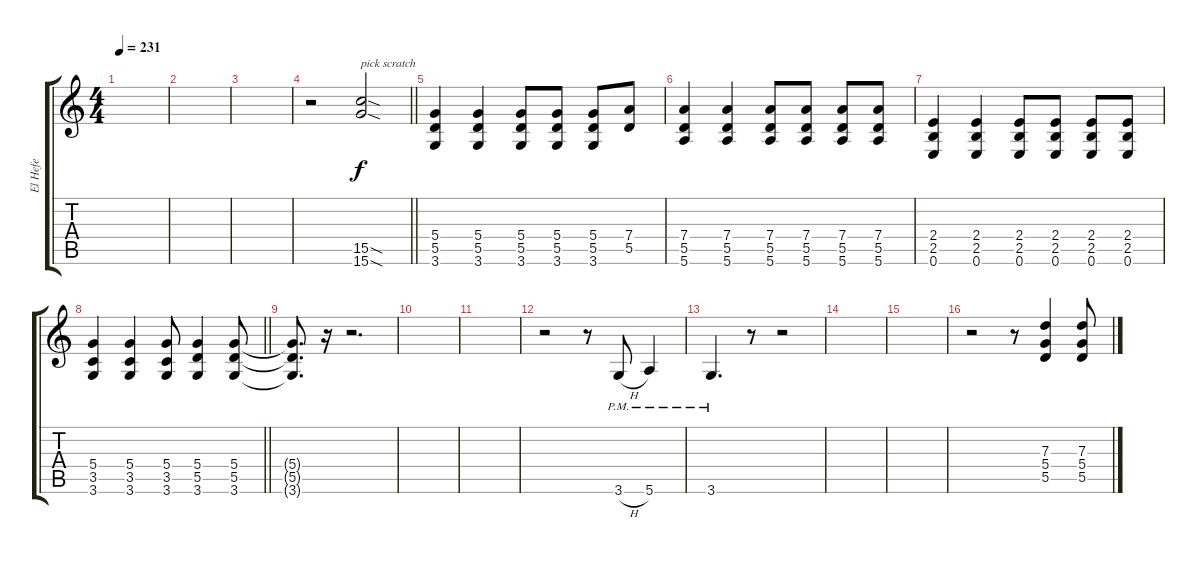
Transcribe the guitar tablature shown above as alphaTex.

\track ("El Hefe" "El Hefe") {instrument distortionguitar}
\staff {score tabs}
\tuning (E4 B3 G3 D3 A2 E2) {hide}
\ts (4 4)
\tempo 231
\clef g2
\ks c
|
|
|
\barLineRight lightlight
r.2 (15.5{sod} 15.6{sod}).2{txt "pick scratch"} |
\section ("" "")
(5.4 5.5 3.6).4 (5.4 5.5 3.6).4 (5.4 5.5 3.6).8 (5.4 5.5 3.6).8 (5.4 5.5 3.6).8 (7.4 5.5).8 |
(7.4 5.5 5.6).4 (7.4 5.5 5.6).4 (7.4 5.5 5.6).8 (7.4 5.5 5.6).8 (7.4 5.5 5.6).8 (7.4 5.5 5.6).8 |
(2.4 2.5 0.6).4 (2.4 2.5 0.6).4 (2.4 2.5 0.6).8 (2.4 2.5 0.6).8 (2.4 2.5 0.6).8 (2.4 2.5 0.6).8 |
\barLineRight lightlight
(5.4 3.5 3.6).4 (5.4 3.5 3.6).4 (5.4 3.5 3.6).8 (5.4 5.5 3.6).4 (5.4 5.5 3.6).8 |
\section ("" "")
(5.4{t} 5.5{t} 3.6{t}).8{d} r.16 r.2{d} |
|
|
r.2 r.8 3.6{h pm}.8 5.6{pm}.4 |
3.6{pm}.4{d} r.8 r.2 |
|
|
r.2 r.8 (7.3 5.4 5.5).4 (7.3 5.4 5.5).8
